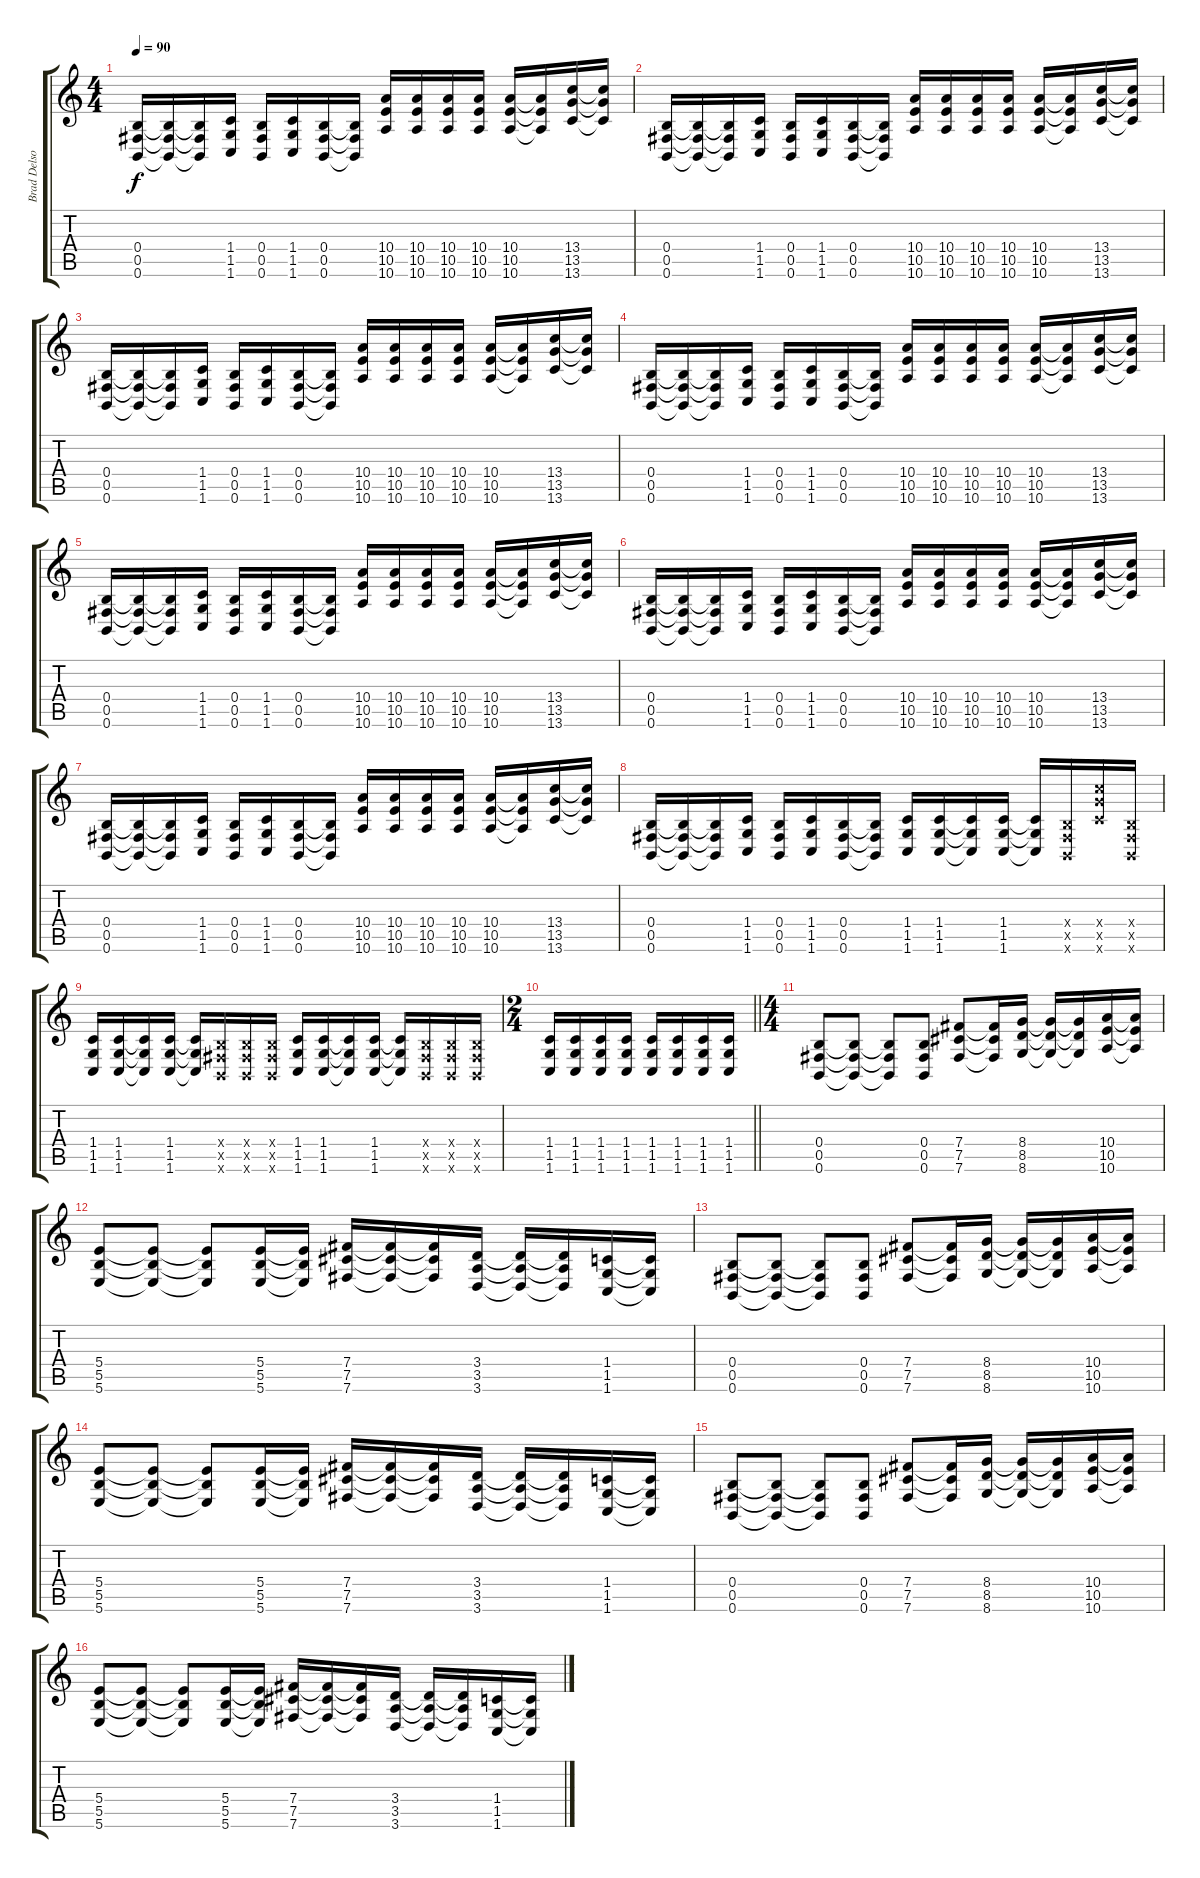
\track ("Brad Delson - Guitar" "Brad Delso") {instrument distortionguitar}
\staff {score tabs}
\tuning (Db4 Ab3 E3 B2 Gb2 B1) {hide}
\ts (4 4)
\tempo 90
\clef g2
\ks c
(0.4 0.5 0.6).16{dy f volume 16} (0.4{t} 0.5{t} 0.6{t}).16 (0.4{t} 0.5{t} 0.6{t}).16 (1.4 1.5 1.6).16 (0.4 0.5 0.6).16 (1.4 1.5 1.6).16 (0.4 0.5 0.6).16 (0.4{t} 0.5{t} 0.6{t}).16 (10.4 10.5 10.6).16 (10.4 10.5 10.6).16 (10.4 10.5 10.6).16 (10.4 10.5 10.6).16 (10.4 10.5 10.6).16 (10.4{t} 10.5{t} 10.6{t}).16 (13.4 13.5 13.6).16 (13.4{t} 13.5{t} 13.6{t}).16 |
(0.4 0.5 0.6).16 (0.4{t} 0.5{t} 0.6{t}).16 (0.4{t} 0.5{t} 0.6{t}).16 (1.4 1.5 1.6).16 (0.4 0.5 0.6).16 (1.4 1.5 1.6).16 (0.4 0.5 0.6).16 (0.4{t} 0.5{t} 0.6{t}).16 (10.4 10.5 10.6).16 (10.4 10.5 10.6).16 (10.4 10.5 10.6).16 (10.4 10.5 10.6).16 (10.4 10.5 10.6).16 (10.4{t} 10.5{t} 10.6{t}).16 (13.4 13.5 13.6).16 (13.4{t} 13.5{t} 13.6{t}).16 |
(0.4 0.5 0.6).16 (0.4{t} 0.5{t} 0.6{t}).16 (0.4{t} 0.5{t} 0.6{t}).16 (1.4 1.5 1.6).16 (0.4 0.5 0.6).16 (1.4 1.5 1.6).16 (0.4 0.5 0.6).16 (0.4{t} 0.5{t} 0.6{t}).16 (10.4 10.5 10.6).16 (10.4 10.5 10.6).16 (10.4 10.5 10.6).16 (10.4 10.5 10.6).16 (10.4 10.5 10.6).16 (10.4{t} 10.5{t} 10.6{t}).16 (13.4 13.5 13.6).16 (13.4{t} 13.5{t} 13.6{t}).16 |
(0.4 0.5 0.6).16 (0.4{t} 0.5{t} 0.6{t}).16 (0.4{t} 0.5{t} 0.6{t}).16 (1.4 1.5 1.6).16 (0.4 0.5 0.6).16 (1.4 1.5 1.6).16 (0.4 0.5 0.6).16 (0.4{t} 0.5{t} 0.6{t}).16 (10.4 10.5 10.6).16 (10.4 10.5 10.6).16 (10.4 10.5 10.6).16 (10.4 10.5 10.6).16 (10.4 10.5 10.6).16 (10.4{t} 10.5{t} 10.6{t}).16 (13.4 13.5 13.6).16 (13.4{t} 13.5{t} 13.6{t}).16 |
(0.4 0.5 0.6).16 (0.4{t} 0.5{t} 0.6{t}).16 (0.4{t} 0.5{t} 0.6{t}).16 (1.4 1.5 1.6).16 (0.4 0.5 0.6).16 (1.4 1.5 1.6).16 (0.4 0.5 0.6).16 (0.4{t} 0.5{t} 0.6{t}).16 (10.4 10.5 10.6).16 (10.4 10.5 10.6).16 (10.4 10.5 10.6).16 (10.4 10.5 10.6).16 (10.4 10.5 10.6).16 (10.4{t} 10.5{t} 10.6{t}).16 (13.4 13.5 13.6).16 (13.4{t} 13.5{t} 13.6{t}).16 |
(0.4 0.5 0.6).16 (0.4{t} 0.5{t} 0.6{t}).16 (0.4{t} 0.5{t} 0.6{t}).16 (1.4 1.5 1.6).16 (0.4 0.5 0.6).16 (1.4 1.5 1.6).16 (0.4 0.5 0.6).16 (0.4{t} 0.5{t} 0.6{t}).16 (10.4 10.5 10.6).16 (10.4 10.5 10.6).16 (10.4 10.5 10.6).16 (10.4 10.5 10.6).16 (10.4 10.5 10.6).16 (10.4{t} 10.5{t} 10.6{t}).16 (13.4 13.5 13.6).16 (13.4{t} 13.5{t} 13.6{t}).16 |
(0.4 0.5 0.6).16 (0.4{t} 0.5{t} 0.6{t}).16 (0.4{t} 0.5{t} 0.6{t}).16 (1.4 1.5 1.6).16 (0.4 0.5 0.6).16 (1.4 1.5 1.6).16 (0.4 0.5 0.6).16 (0.4{t} 0.5{t} 0.6{t}).16 (10.4 10.5 10.6).16 (10.4 10.5 10.6).16 (10.4 10.5 10.6).16 (10.4 10.5 10.6).16 (10.4 10.5 10.6).16 (10.4{t} 10.5{t} 10.6{t}).16 (13.4 13.5 13.6).16 (13.4{t} 13.5{t} 13.6{t}).16 |
(0.4 0.5 0.6).16 (0.4{t} 0.5{t} 0.6{t}).16 (0.4{t} 0.5{t} 0.6{t}).16 (1.4 1.5 1.6).16 (0.4 0.5 0.6).16 (1.4 1.5 1.6).16 (0.4 0.5 0.6).16 (0.4{t} 0.5{t} 0.6{t}).16 (1.4 1.5 1.6).16 (1.4 1.5 1.6).16 (1.4{t} 1.5{t} 1.6{t}).16 (1.4 1.5 1.6).16 (1.4{t} 1.5{t} 1.6{t}).16 (0.4{x} 0.5{x} 0.6{x}).16 (13.4{x} 13.5{x} 13.6{x}).16 (0.4{x} 0.5{x} 0.6{x}).16 |
(1.4 1.5 1.6).16 (1.4 1.5 1.6).16 (1.4{t} 1.5{t} 1.6{t}).16 (1.4 1.5 1.6).16 (1.4{t} 1.5{t} 1.6{t}).16 (0.4{x} 0.5{x} 0.6{x}).16 (0.4{x} 0.5{x} 0.6{x}).16 (0.4{x} 0.5{x} 0.6{x}).16 (1.4 1.5 1.6).16 (1.4 1.5 1.6).16 (1.4{t} 1.5{t} 1.6{t}).16 (1.4 1.5 1.6).16 (1.4{t} 1.5{t} 1.6{t}).16 (0.4{x} 0.5{x} 0.6{x}).16 (0.4{x} 0.5{x} 0.6{x}).16 (0.4{x} 0.5{x} 0.6{x}).16 |
\ts (2 4)
\barLineRight lightlight
(1.4 1.5 1.6).16 (1.4 1.5 1.6).16 (1.4 1.5 1.6).16 (1.4 1.5 1.6).16 (1.4 1.5 1.6).16 (1.4 1.5 1.6).16 (1.4 1.5 1.6).16 (1.4 1.5 1.6).16 |
\ts (4 4)
(0.4 0.5 0.6).8 (0.4{t} 0.5{t} 0.6{t}).8 (0.4{t} 0.5{t} 0.6{t}).8 (0.4 0.5 0.6).8 (7.4 7.5 7.6).8 (7.4{t} 7.5{t} 7.6{t}).16 (8.4 8.5 8.6).16 (8.4{t} 8.5{t} 8.6{t}).16 (8.4{t} 8.5{t} 8.6{t}).16 (10.4 10.5 10.6).16 (10.4{t} 10.5{t} 10.6{t}).16 |
(5.4 5.5 5.6).8 (5.4{t} 5.5{t} 5.6{t}).8 (5.4{t} 5.5{t} 5.6{t}).8 (5.4 5.5 5.6).16 (5.4{t} 5.5{t} 5.6{t}).16 (7.4 7.5 7.6).16 (7.4{t} 7.5{t} 7.6{t}).16 (7.4{t} 7.5{t} 7.6{t}).16 (3.4 3.5 3.6).16 (3.4{t} 3.5{t} 3.6{t}).16 (3.4{t} 3.5{t} 3.6{t}).16 (1.4 1.5 1.6).16 (1.4{t} 1.5{t} 1.6{t}).16 |
(0.4 0.5 0.6).8 (0.4{t} 0.5{t} 0.6{t}).8 (0.4{t} 0.5{t} 0.6{t}).8 (0.4 0.5 0.6).8 (7.4 7.5 7.6).8 (7.4{t} 7.5{t} 7.6{t}).16 (8.4 8.5 8.6).16 (8.4{t} 8.5{t} 8.6{t}).16 (8.4{t} 8.5{t} 8.6{t}).16 (10.4 10.5 10.6).16 (10.4{t} 10.5{t} 10.6{t}).16 |
(5.4 5.5 5.6).8 (5.4{t} 5.5{t} 5.6{t}).8 (5.4{t} 5.5{t} 5.6{t}).8 (5.4 5.5 5.6).16 (5.4{t} 5.5{t} 5.6{t}).16 (7.4 7.5 7.6).16 (7.4{t} 7.5{t} 7.6{t}).16 (7.4{t} 7.5{t} 7.6{t}).16 (3.4 3.5 3.6).16 (3.4{t} 3.5{t} 3.6{t}).16 (3.4{t} 3.5{t} 3.6{t}).16 (1.4 1.5 1.6).16 (1.4{t} 1.5{t} 1.6{t}).16 |
(0.4 0.5 0.6).8 (0.4{t} 0.5{t} 0.6{t}).8 (0.4{t} 0.5{t} 0.6{t}).8 (0.4 0.5 0.6).8 (7.4 7.5 7.6).8 (7.4{t} 7.5{t} 7.6{t}).16 (8.4 8.5 8.6).16 (8.4{t} 8.5{t} 8.6{t}).16 (8.4{t} 8.5{t} 8.6{t}).16 (10.4 10.5 10.6).16 (10.4{t} 10.5{t} 10.6{t}).16 |
(5.4 5.5 5.6).8 (5.4{t} 5.5{t} 5.6{t}).8 (5.4{t} 5.5{t} 5.6{t}).8 (5.4 5.5 5.6).16 (5.4{t} 5.5{t} 5.6{t}).16 (7.4 7.5 7.6).16 (7.4{t} 7.5{t} 7.6{t}).16 (7.4{t} 7.5{t} 7.6{t}).16 (3.4 3.5 3.6).16 (3.4{t} 3.5{t} 3.6{t}).16 (3.4{t} 3.5{t} 3.6{t}).16 (1.4 1.5 1.6).16 (1.4{t} 1.5{t} 1.6{t}).16
